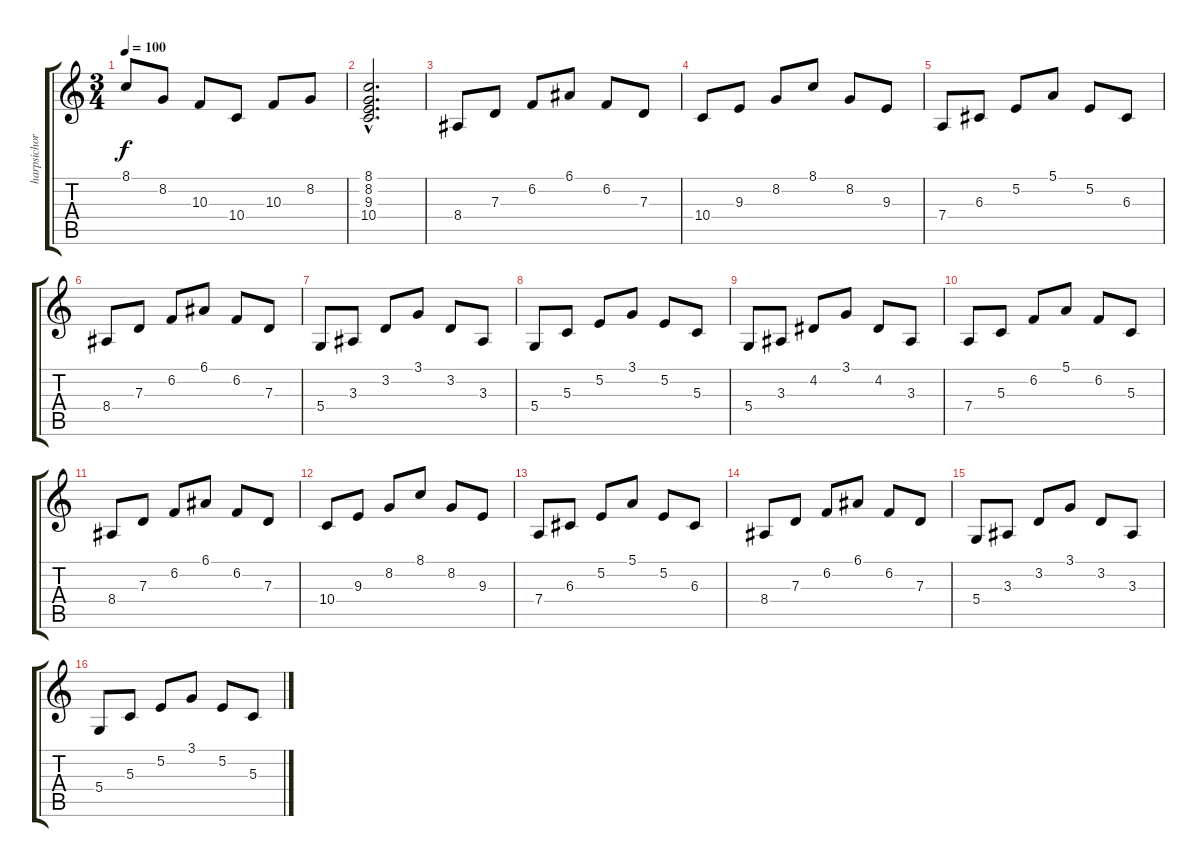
\track ("harpsichord" "harpsichor") {instrument harpsichord}
\staff {score tabs}
\tuning (E4 B3 G3 D3 A2 E2) {hide}
\ts (3 4)
\tempo 100
\clef g2
\ks c
8.1.8{dy f} 8.2.8 10.3.8 10.4.8 10.3.8 8.2.8 |
(8.1{hac} 8.2{hac} 9.3{hac} 10.4{hac}).2{d} |
8.4.8 7.3.8 6.2.8 6.1.8 6.2.8 7.3.8 |
10.4.8 9.3.8 8.2.8 8.1.8 8.2.8 9.3.8 |
7.4.8 6.3.8 5.2.8 5.1.8 5.2.8 6.3.8 |
8.4.8 7.3.8 6.2.8 6.1.8 6.2.8 7.3.8 |
5.4.8 3.3.8 3.2.8 3.1.8 3.2.8 3.3.8 |
5.4.8 5.3.8 5.2.8 3.1.8 5.2.8 5.3.8 |
5.4.8 3.3.8 4.2.8 3.1.8 4.2.8 3.3.8 |
7.4.8 5.3.8 6.2.8 5.1.8 6.2.8 5.3.8 |
8.4.8 7.3.8 6.2.8 6.1.8 6.2.8 7.3.8 |
10.4.8 9.3.8 8.2.8 8.1.8 8.2.8 9.3.8 |
7.4.8 6.3.8 5.2.8 5.1.8 5.2.8 6.3.8 |
8.4.8 7.3.8 6.2.8 6.1.8 6.2.8 7.3.8 |
5.4.8 3.3.8 3.2.8 3.1.8 3.2.8 3.3.8 |
5.4.8 5.3.8 5.2.8 3.1.8 5.2.8 5.3.8
